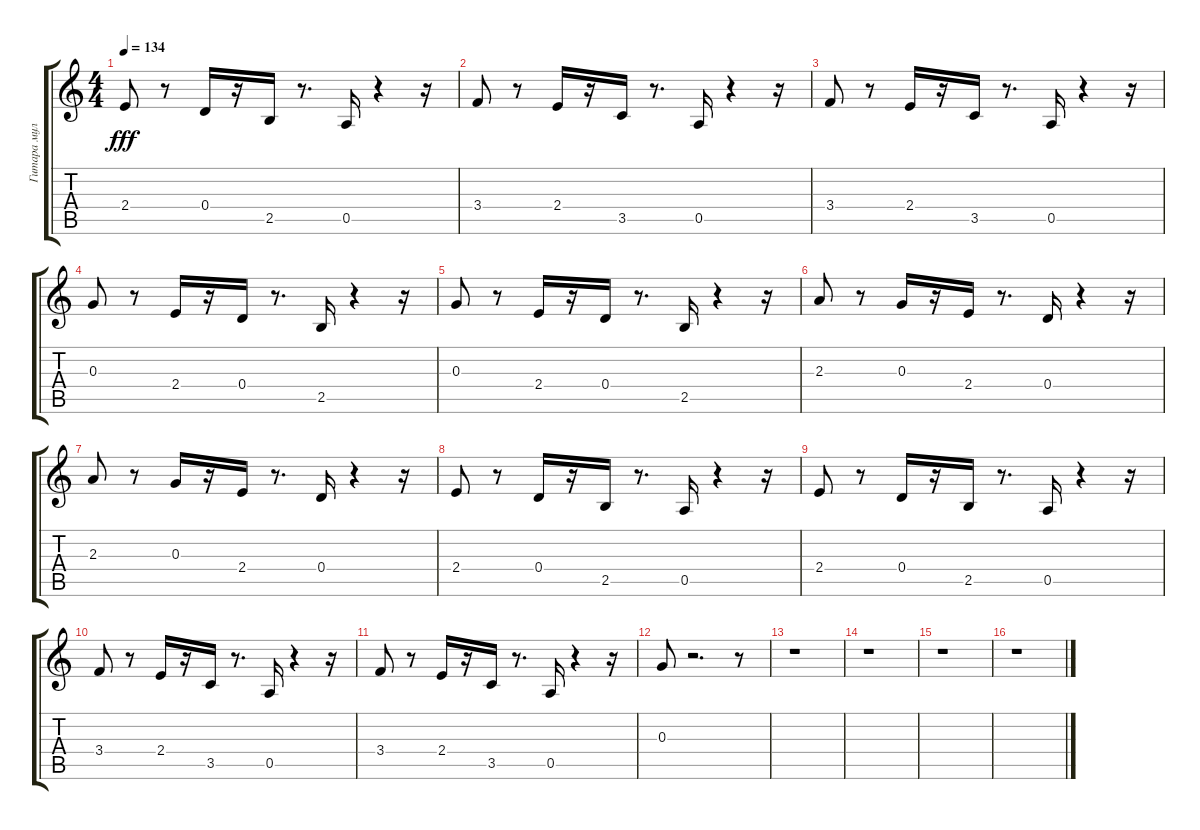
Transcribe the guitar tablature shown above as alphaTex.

\track ("Гитара мульти" "Гитара мул") {instrument electricguitarmuted}
\staff {score tabs}
\tuning (E4 B3 G3 D3 A2 E2) {hide}
\ts (4 4)
\tempo 134
\clef g2
\ks c
2.4.8{dy fff} r.8 0.4.16 r.16 2.5.16 r.8{d} 0.5.16 r.4 r.16 |
3.4.8 r.8 2.4.16 r.16 3.5.16 r.8{d} 0.5.16 r.4 r.16 |
3.4.8 r.8 2.4.16 r.16 3.5.16 r.8{d} 0.5.16 r.4 r.16 |
0.3.8 r.8 2.4.16 r.16 0.4.16 r.8{d} 2.5.16 r.4 r.16 |
0.3.8 r.8 2.4.16 r.16 0.4.16 r.8{d} 2.5.16 r.4 r.16 |
2.3.8 r.8 0.3.16 r.16 2.4.16 r.8{d} 0.4.16 r.4 r.16 |
2.3.8 r.8 0.3.16 r.16 2.4.16 r.8{d} 0.4.16 r.4 r.16 |
2.4.8 r.8 0.4.16 r.16 2.5.16 r.8{d} 0.5.16 r.4 r.16 |
2.4.8 r.8 0.4.16 r.16 2.5.16 r.8{d} 0.5.16 r.4 r.16 |
3.4.8 r.8 2.4.16 r.16 3.5.16 r.8{d} 0.5.16 r.4 r.16 |
3.4.8 r.8 2.4.16 r.16 3.5.16 r.8{d} 0.5.16 r.4 r.16 |
0.3.8 r.2{d} r.8 |
r.1 |
r.1 |
r.1 |
r.1
